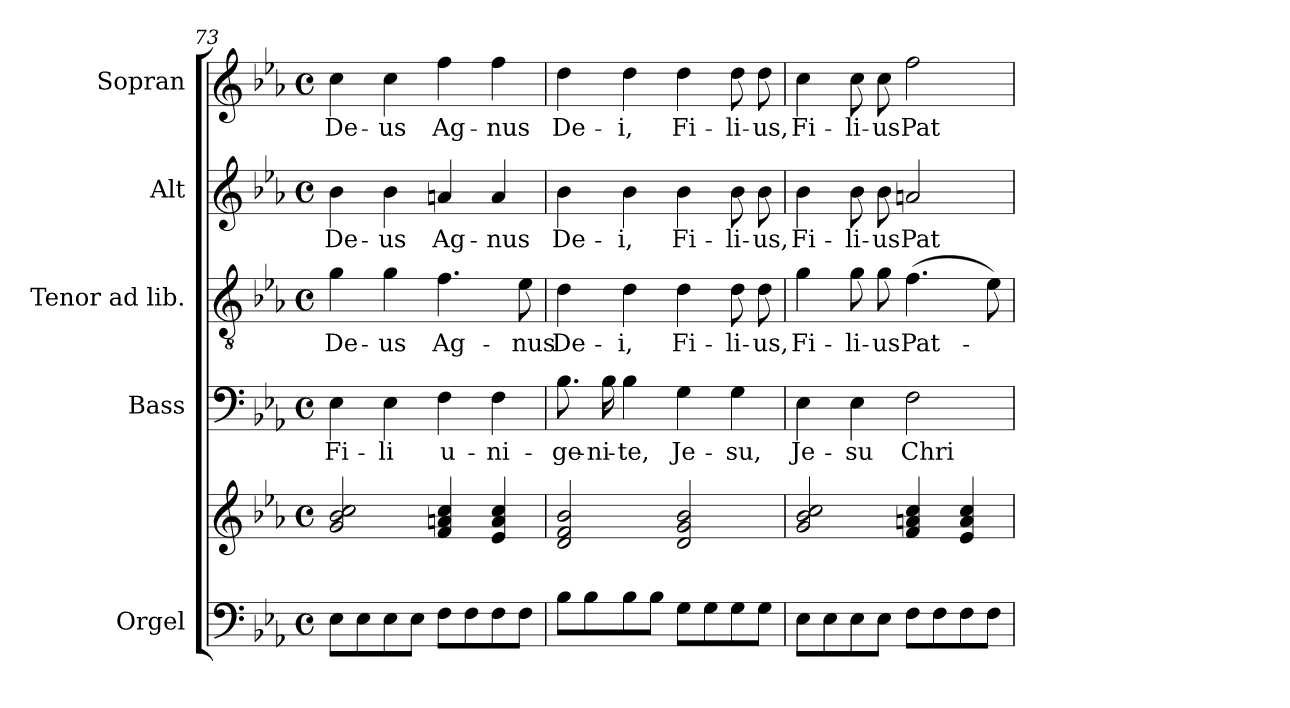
**kern	**kern	**kern	**text	**kern	**text	**kern	**text	**kern	**text
*part5	*part5	*part4	*part4	*part3	*part3	*part2	*part2	*part1	*part1
*staff6	*staff5	*staff4	*staff4	*staff3	*staff3	*staff2	*staff2	*staff1	*staff1
*I"Orgel	*	*I"Bass	*	*I"Tenor ad lib.	*	*I"Alt	*	*I"Sopran	*
*	*	*I'B.	*	*I'T.	*	*I'A.	*	*I'S.	*
!!LO:PB:g=z
*clefF4	*clefG2	*clefF4	*	*clefGv2	*	*clefG2	*	*clefG2	*
*k[b-e-a-]	*k[b-e-a-]	*k[b-e-a-]	*	*k[b-e-a-]	*	*k[b-e-a-]	*	*k[b-e-a-]	*
*E-:	*E-:	*E-:	*	*E-:	*	*E-:	*	*E-:	*
*M4/4	*M4/4	*M4/4	*	*M4/4	*	*M4/4	*	*M4/4	*
*met(c)	*met(c)	*met(c)	*	*met(c)	*	*met(c)	*	*met(c)	*
=73	=73	=73	=73	=73	=73	=73	=73	=73	=73
!	!	!	!LO:LY:b	!	!LO:LY:b	!	!LO:LY:b	!	!LO:LY:b
8E-\L	2g/ 2b-/ 2cc/	4E-\	Fi-	4g\	De-	4b-\	De-	4cc\	De-
8E-\	.	.	.	.	.	.	.	.	.
!	!	!	!LO:LY:b	!	!LO:LY:b	!	!LO:LY:b	!	!LO:LY:b
8E-\	.	4E-\	-li	4g\	-us	4b-\	-us	4cc\	-us
8E-\J	.	.	.	.	.	.	.	.	.
!	!	!	!LO:LY:b	!	!LO:LY:b	!	!LO:LY:b	!	!LO:LY:b
8F\L	4f/ 4an/ 4cc/	4F\	u-	4.f\	Ag-	4an/	Ag-	4ff\	Ag-
8F\	.	.	.	.	.	.	.	.	.
!	!	!	!LO:LY:b	!	!	!	!LO:LY:b	!	!LO:LY:b
8F\	4e-/ 4a/ 4cc/	4F\	-ni-	.	.	4a/	-nus	4ff\	-nus
!	!	!	!	!	!LO:LY:b	!	!	!	!
8F\J	.	.	.	8e-\	-nus	.	.	.	.
=74	=74	=74	=74	=74	=74	=74	=74	=74	=74
!	!	!	!LO:LY:b	!	!LO:LY:b	!	!LO:LY:b	!	!LO:LY:b
8B-\L	2d/ 2f/ 2b-/	8.B-\	-ge-	4d\	De-	4b-\	De-	4dd\	De-
8B-\	.	.	.	.	.	.	.	.	.
!	!	!	!LO:LY:b	!	!	!	!	!	!
.	.	16B-\	-ni-	.	.	.	.	.	.
!	!	!	!LO:LY:b	!	!LO:LY:b	!	!LO:LY:b	!	!LO:LY:b
8B-\	.	4B-\	-te,	4d\	-i,	4b-\	-i,	4dd\	-i,
8B-\J	.	.	.	.	.	.	.	.	.
!	!	!	!LO:LY:b	!	!LO:LY:b	!	!LO:LY:b	!	!LO:LY:b
8G\L	2d/ 2g/ 2b-/	4G\	Je-	4d\	Fi-	4b-\	Fi-	4dd\	Fi-
8G\	.	.	.	.	.	.	.	.	.
!	!	!	!LO:LY:b	!	!LO:LY:b	!	!LO:LY:b	!	!LO:LY:b
8G\	.	4G\	-su,	8d\	-li-	8b-\	-li-	8dd\	-li-
!	!	!	!	!	!LO:LY:b	!	!LO:LY:b	!	!LO:LY:b
8G\J	.	.	.	8d\	-us,	8b-\	-us,	8dd\	-us,
=75	=75	=75	=75	=75	=75	=75	=75	=75	=75
!	!	!	!LO:LY:b	!	!LO:LY:b	!	!LO:LY:b	!	!LO:LY:b
8E-\L	2g/ 2b-/ 2cc/	4E-\	Je-	4g\	Fi-	4b-\	Fi-	4cc\	Fi-
8E-\	.	.	.	.	.	.	.	.	.
!	!	!	!LO:LY:b	!	!LO:LY:b	!	!LO:LY:b	!	!LO:LY:b
8E-\	.	4E-\	-su	8g\	-li-	8b-\	-li-	8cc\	-li-
!	!	!	!	!	!LO:LY:b	!	!LO:LY:b	!	!LO:LY:b
8E-\J	.	.	.	8g\	-us	8b-\	-us	8cc\	-us
!	!	!	!LO:LY:b	!	!LO:LY:b	!	!LO:LY:b	!	!LO:LY:b
8F\L	4f/ 4an/ 4cc/	2F\	Chri-	(>4.f\	Pat-	2an/	Pat-	2ff\	Pat-
8F\	.	.	.	.	.	.	.	.	.
8F\	4e-/ 4a/ 4cc/	.	.	.	.	.	.	.	.
8F\J	.	.	.	8e-\)	.	.	.	.	.
=	=	=	=	=	=	=	=	=	=
*-	*-	*-	*-	*-	*-	*-	*-	*-	*-
